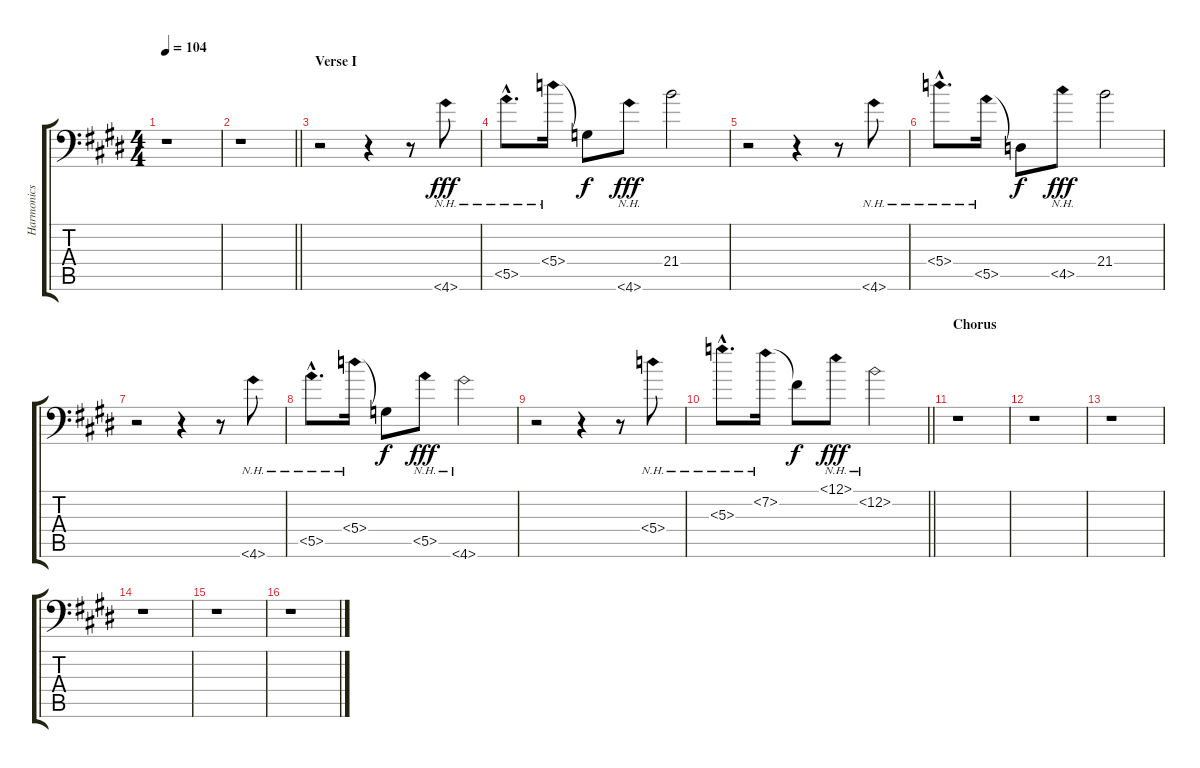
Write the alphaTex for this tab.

\track ("Harmonics" "Harmonics") {instrument guitarharmonics}
\staff {score tabs}
\tuning (E3 B2 G2 D2 A1 E1) {hide}
\ts (4 4)
\tempo 104
\clef f4
\ks e
r.1{dy fff} |
\barLineRight lightlight
r.1 |
\section ("" "Verse I")
r.2 r.4 r.8 4.6{nh}.8 |
5.5{nh hac}.8{d} 5.4{nh}.16 5.4{t}.8{dy f} 4.6{nh}.8{dy fff} 21.4.2 |
r.2 r.4 r.8 4.6{nh}.8 |
5.4{nh hac}.8{d} 5.5{nh}.16 5.5{t}.8{dy f} 4.5{nh}.8{dy fff} 21.4.2 |
r.2 r.4 r.8 4.6{nh}.8 |
5.5{nh hac}.8{d} 5.4{nh}.16 5.4{t}.8{dy f} 5.5{nh}.8{dy fff} 4.6{nh}.2 |
r.2 r.4 r.8 5.4{nh}.8 |
\barLineRight lightlight
5.3{nh hac}.8{d} 7.2{nh}.16 7.2{t}.8{dy f} 12.1{nh}.8{dy fff} 12.2{nh}.2 |
\section ("" "Chorus")
r.1 |
r.1 |
r.1 |
r.1 |
r.1 |
r.1
